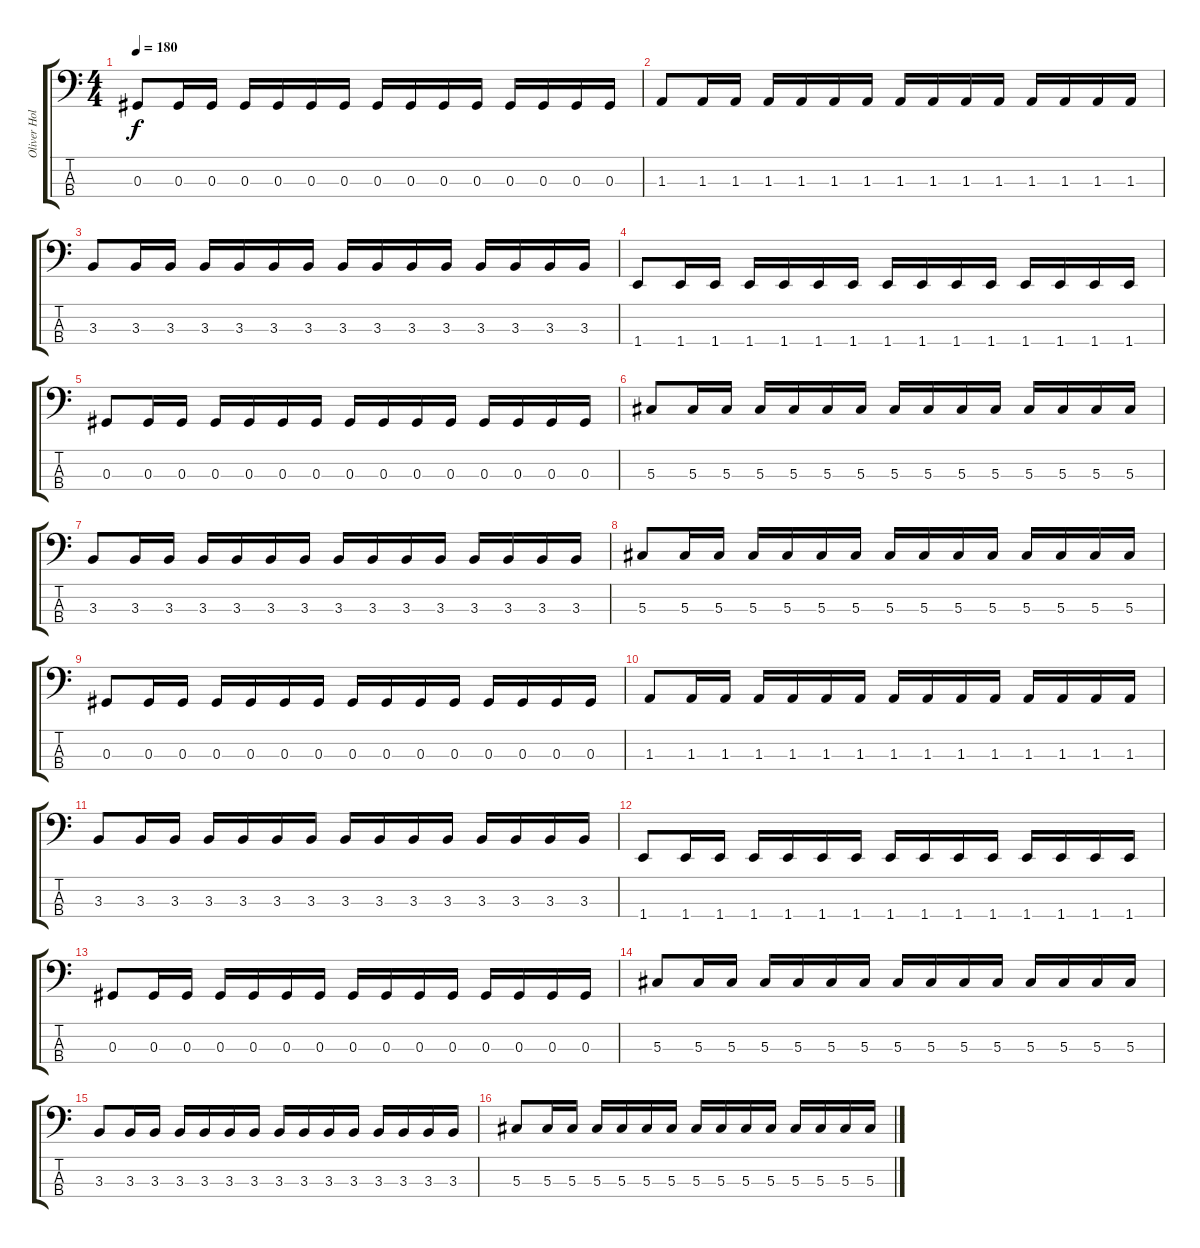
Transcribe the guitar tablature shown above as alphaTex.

\track ("Oliver Holzwarth" "Oliver Hol") {instrument electricbasspick}
\staff {score tabs}
\tuning (Gb2 Db2 Ab1 Eb1) {hide}
\ts (4 4)
\tempo 180
\clef f4
\ks c
0.3.8{dy f} 0.3.16 0.3.16 0.3.16 0.3.16 0.3.16 0.3.16 0.3.16 0.3.16 0.3.16 0.3.16 0.3.16 0.3.16 0.3.16 0.3.16 |
1.3.8 1.3.16 1.3.16 1.3.16 1.3.16 1.3.16 1.3.16 1.3.16 1.3.16 1.3.16 1.3.16 1.3.16 1.3.16 1.3.16 1.3.16 |
3.3.8 3.3.16 3.3.16 3.3.16 3.3.16 3.3.16 3.3.16 3.3.16 3.3.16 3.3.16 3.3.16 3.3.16 3.3.16 3.3.16 3.3.16 |
1.4.8 1.4.16 1.4.16 1.4.16 1.4.16 1.4.16 1.4.16 1.4.16 1.4.16 1.4.16 1.4.16 1.4.16 1.4.16 1.4.16 1.4.16 |
0.3.8 0.3.16 0.3.16 0.3.16 0.3.16 0.3.16 0.3.16 0.3.16 0.3.16 0.3.16 0.3.16 0.3.16 0.3.16 0.3.16 0.3.16 |
5.3.8 5.3.16 5.3.16 5.3.16 5.3.16 5.3.16 5.3.16 5.3.16 5.3.16 5.3.16 5.3.16 5.3.16 5.3.16 5.3.16 5.3.16 |
3.3.8 3.3.16 3.3.16 3.3.16 3.3.16 3.3.16 3.3.16 3.3.16 3.3.16 3.3.16 3.3.16 3.3.16 3.3.16 3.3.16 3.3.16 |
5.3.8 5.3.16 5.3.16 5.3.16 5.3.16 5.3.16 5.3.16 5.3.16 5.3.16 5.3.16 5.3.16 5.3.16 5.3.16 5.3.16 5.3.16 |
0.3.8 0.3.16 0.3.16 0.3.16 0.3.16 0.3.16 0.3.16 0.3.16 0.3.16 0.3.16 0.3.16 0.3.16 0.3.16 0.3.16 0.3.16 |
1.3.8 1.3.16 1.3.16 1.3.16 1.3.16 1.3.16 1.3.16 1.3.16 1.3.16 1.3.16 1.3.16 1.3.16 1.3.16 1.3.16 1.3.16 |
3.3.8 3.3.16 3.3.16 3.3.16 3.3.16 3.3.16 3.3.16 3.3.16 3.3.16 3.3.16 3.3.16 3.3.16 3.3.16 3.3.16 3.3.16 |
1.4.8 1.4.16 1.4.16 1.4.16 1.4.16 1.4.16 1.4.16 1.4.16 1.4.16 1.4.16 1.4.16 1.4.16 1.4.16 1.4.16 1.4.16 |
0.3.8 0.3.16 0.3.16 0.3.16 0.3.16 0.3.16 0.3.16 0.3.16 0.3.16 0.3.16 0.3.16 0.3.16 0.3.16 0.3.16 0.3.16 |
5.3.8 5.3.16 5.3.16 5.3.16 5.3.16 5.3.16 5.3.16 5.3.16 5.3.16 5.3.16 5.3.16 5.3.16 5.3.16 5.3.16 5.3.16 |
3.3.8 3.3.16 3.3.16 3.3.16 3.3.16 3.3.16 3.3.16 3.3.16 3.3.16 3.3.16 3.3.16 3.3.16 3.3.16 3.3.16 3.3.16 |
5.3.8 5.3.16 5.3.16 5.3.16 5.3.16 5.3.16 5.3.16 5.3.16 5.3.16 5.3.16 5.3.16 5.3.16 5.3.16 5.3.16 5.3.16
